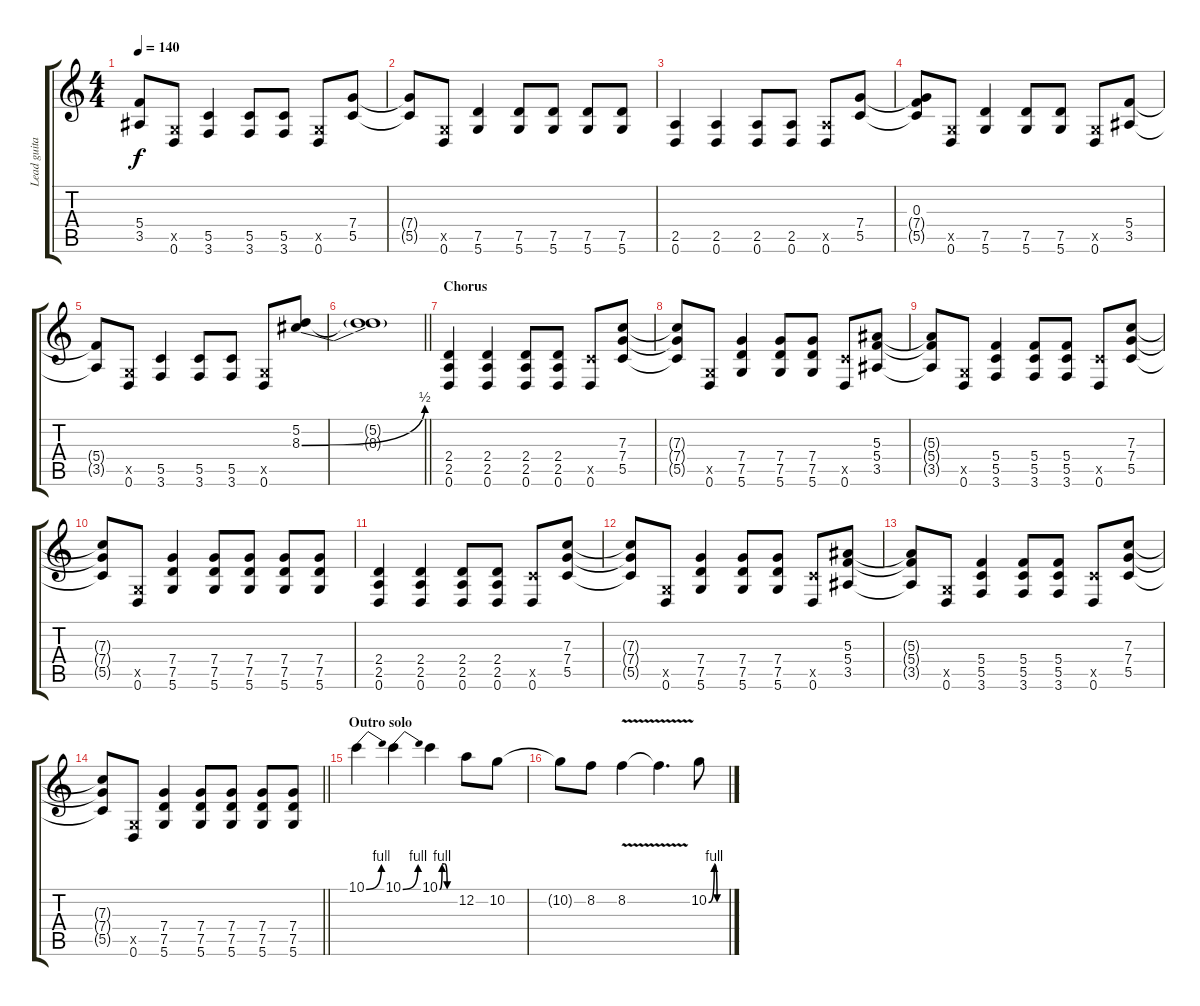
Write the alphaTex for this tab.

\track ("Lead guitar" "Lead guita") {instrument overdrivenguitar}
\staff {score tabs}
\tuning (D4 A3 F3 C3 G2 D2) {hide}
\ts (4 4)
\tempo 140
\clef g2
\ks c
(5.4{t} 3.5{t}).8{dy f} (0.5{x} 0.6).8 (5.5 3.6).4 (5.5 3.6).8 (5.5 3.6).8 (0.5{x} 0.6).8 (7.4 5.5).8 |
(7.4{t} 5.5{t}).8 (0.5{x} 0.6).8 (7.5 5.6).4 (7.5 5.6).8 (7.5 5.6).8 (7.5 5.6).8 (7.5 5.6).8 |
(2.5 0.6).4 (2.5 0.6).4 (2.5 0.6).8 (2.5 0.6).8 (2.5{x} 0.6).8 (7.4 5.5).8 |
(0.3 7.4{t} 5.5{t}).8 (0.5{x} 0.6).8 (7.5 5.6).4 (7.5 5.6).8 (7.5 5.6).8 (0.5{x} 0.6).8 (5.4 3.5).8 |
(5.4{t} 3.5{t}).8 (0.5{x} 0.6).8 (5.5 3.6).4 (5.5 3.6).8 (5.5 3.6).8 (0.5{x} 0.6).8 (5.2 8.3{be (bend 0 0 60 2)}).8 |
\barLineRight lightlight
(5.2{t} 8.3{t}).1 |
\section ("" "Chorus")
(2.4 2.5 0.6).4 (2.4 2.5 0.6).4 (2.4 2.5 0.6).8 (2.4 2.5 0.6).8 (5.5{x} 0.6).8 (7.3 7.4 5.5).8 |
(7.3{t} 7.4{t} 5.5{t}).8 (0.5{x} 0.6).8 (7.4 7.5 5.6).4 (7.4 7.5 5.6).8 (7.4 7.5 5.6).8 (5.5{x} 0.6).8 (5.3 5.4 3.5).8 |
(5.3{t} 5.4{t} 3.5{t}).8 (0.5{x} 0.6).8 (5.4 5.5 3.6).4 (5.4 5.5 3.6).8 (5.4 5.5 3.6).8 (5.5{x} 0.6).8 (7.3 7.4 5.5).8 |
(7.3{t} 7.4{t} 5.5{t}).8 (0.5{x} 0.6).8 (7.4 7.5 5.6).4 (7.4 7.5 5.6).8 (7.4 7.5 5.6).8 (7.4 7.5 5.6).8 (7.4 7.5 5.6).8 |
(2.4 2.5 0.6).4 (2.4 2.5 0.6).4 (2.4 2.5 0.6).8 (2.4 2.5 0.6).8 (5.5{x} 0.6).8 (7.3 7.4 5.5).8 |
(7.3{t} 7.4{t} 5.5{t}).8 (0.5{x} 0.6).8 (7.4 7.5 5.6).4 (7.4 7.5 5.6).8 (7.4 7.5 5.6).8 (5.5{x} 0.6).8 (5.3 5.4 3.5).8 |
(5.3{t} 5.4{t} 3.5{t}).8 (0.5{x} 0.6).8 (5.4 5.5 3.6).4 (5.4 5.5 3.6).8 (5.4 5.5 3.6).8 (5.5{x} 0.6).8 (7.3 7.4 5.5).8 |
\barLineRight lightlight
(7.3{t} 7.4{t} 5.5{t}).8 (0.5{x} 0.6).8 (7.4 7.5 5.6).4 (7.4 7.5 5.6).8 (7.4 7.5 5.6).8 (7.4 7.5 5.6).8 (7.4 7.5 5.6).8 |
\section ("" "Outro solo")
10.1{be (bend 0 0 60 4)}.4 10.1{be (bend 0 0 60 4)}.4 10.1{be (custom 0 0 10 4 20 4 30 0 60 0)}.4 12.2.8 10.2.8 |
10.2{t}.8 8.2.8 8.2{v}.4 8.2{t}.4{d} 10.2{be (custom 0 0 20 4 30 0 60 0)}.8
